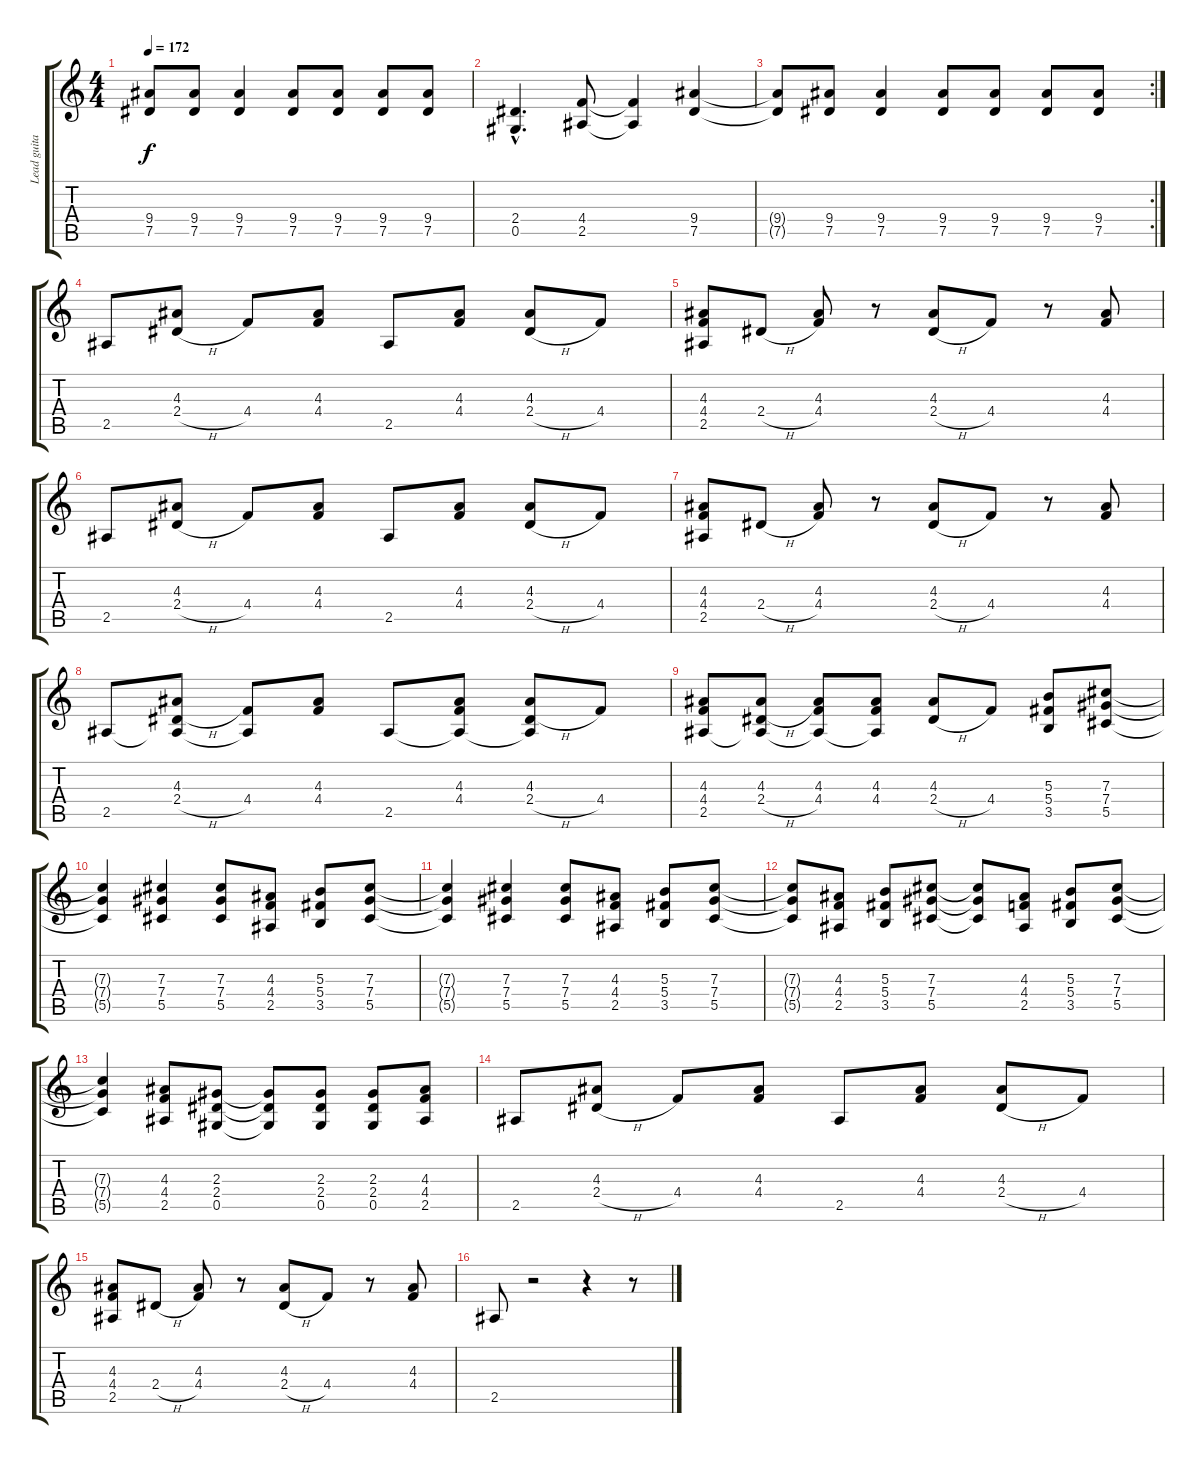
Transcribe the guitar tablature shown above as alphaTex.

\track ("Lead guitar " "Lead guita") {instrument distortionguitar}
\staff {score tabs}
\tuning (Eb4 Bb3 Gb3 Db3 Ab2 Eb2) {hide}
\ts (4 4)
\tempo 172
\clef g2
\ks c
(9.4{t} 7.5{t}).8{dy f} (9.4 7.5).8 (9.4 7.5).4 (9.4 7.5).8 (9.4 7.5).8 (9.4 7.5).8 (9.4 7.5).8 |
(2.4{hac} 0.5{hac}).4{d} (4.4 2.5).8 (4.4{t} 2.5{t}).4 (9.4 7.5).4 |
\rc 2
(9.4{t} 7.5{t}).8 (9.4 7.5).8 (9.4 7.5).4 (9.4 7.5).8 (9.4 7.5).8 (9.4 7.5).8 (9.4 7.5).8 |
2.5.8 (4.3 2.4{h}).8 4.4.8 (4.3 4.4).8 2.5.8 (4.3 4.4).8 (4.3 2.4{h}).8 4.4.8 |
(4.3 4.4 2.5).8 2.4{h}.8 (4.3 4.4).8 r.8 (4.3 2.4{h}).8 4.4.8 r.8 (4.3 4.4).8 |
2.5.8 (4.3 2.4{h}).8 4.4.8 (4.3 4.4).8 2.5.8 (4.3 4.4).8 (4.3 2.4{h}).8 4.4.8 |
(4.3 4.4 2.5).8 2.4{h}.8 (4.3 4.4).8 r.8 (4.3 2.4{h}).8 4.4.8 r.8 (4.3 4.4).8 |
2.5.8 (4.3 2.4{h} 2.5{t}).8 (4.4 2.5{t}).8 (4.3 4.4).8 2.5.8 (4.3 4.4 2.5{t}).8 (4.3 2.4{h} 2.5{t}).8 4.4.8 |
(4.3 4.4 2.5).8 (4.3 2.4{h} 2.5{t}).8 (4.3 4.4 2.5{t}).8 (4.3 4.4 2.5{t}).8 (4.3 2.4{h}).8 4.4.8 (5.3 5.4 3.5).8 (7.3 7.4 5.5).8 |
(7.3{t} 7.4{t} 5.5{t}).4 (7.3 7.4 5.5).4 (7.3 7.4 5.5).8 (4.3 4.4 2.5).8 (5.3 5.4 3.5).8 (7.3 7.4 5.5).8 |
(7.3{t} 7.4{t} 5.5{t}).4 (7.3 7.4 5.5).4 (7.3 7.4 5.5).8 (4.3 4.4 2.5).8 (5.3 5.4 3.5).8 (7.3 7.4 5.5).8 |
(7.3{t} 7.4{t} 5.5{t}).8 (4.3 4.4 2.5).8 (5.3 5.4 3.5).8 (7.3 7.4 5.5).8 (7.3{t} 7.4{t} 5.5{t}).8 (4.3 4.4 2.5).8 (5.3 5.4 3.5).8 (7.3 7.4 5.5).8 |
(7.3{t} 7.4{t} 5.5{t}).4 (4.3 4.4 2.5).8 (2.3 2.4 0.5).8 (2.3{t} 2.4{t} 0.5{t}).8 (2.3 2.4 0.5).8 (2.3 2.4 0.5).8 (4.3 4.4 2.5).8 |
2.5.8 (4.3 2.4{h}).8 4.4.8 (4.3 4.4).8 2.5.8 (4.3 4.4).8 (4.3 2.4{h}).8 4.4.8 |
(4.3 4.4 2.5).8 2.4{h}.8 (4.3 4.4).8 r.8 (4.3 2.4{h}).8 4.4.8 r.8 (4.3 4.4).8 |
2.5.8 r.2 r.4 r.8
